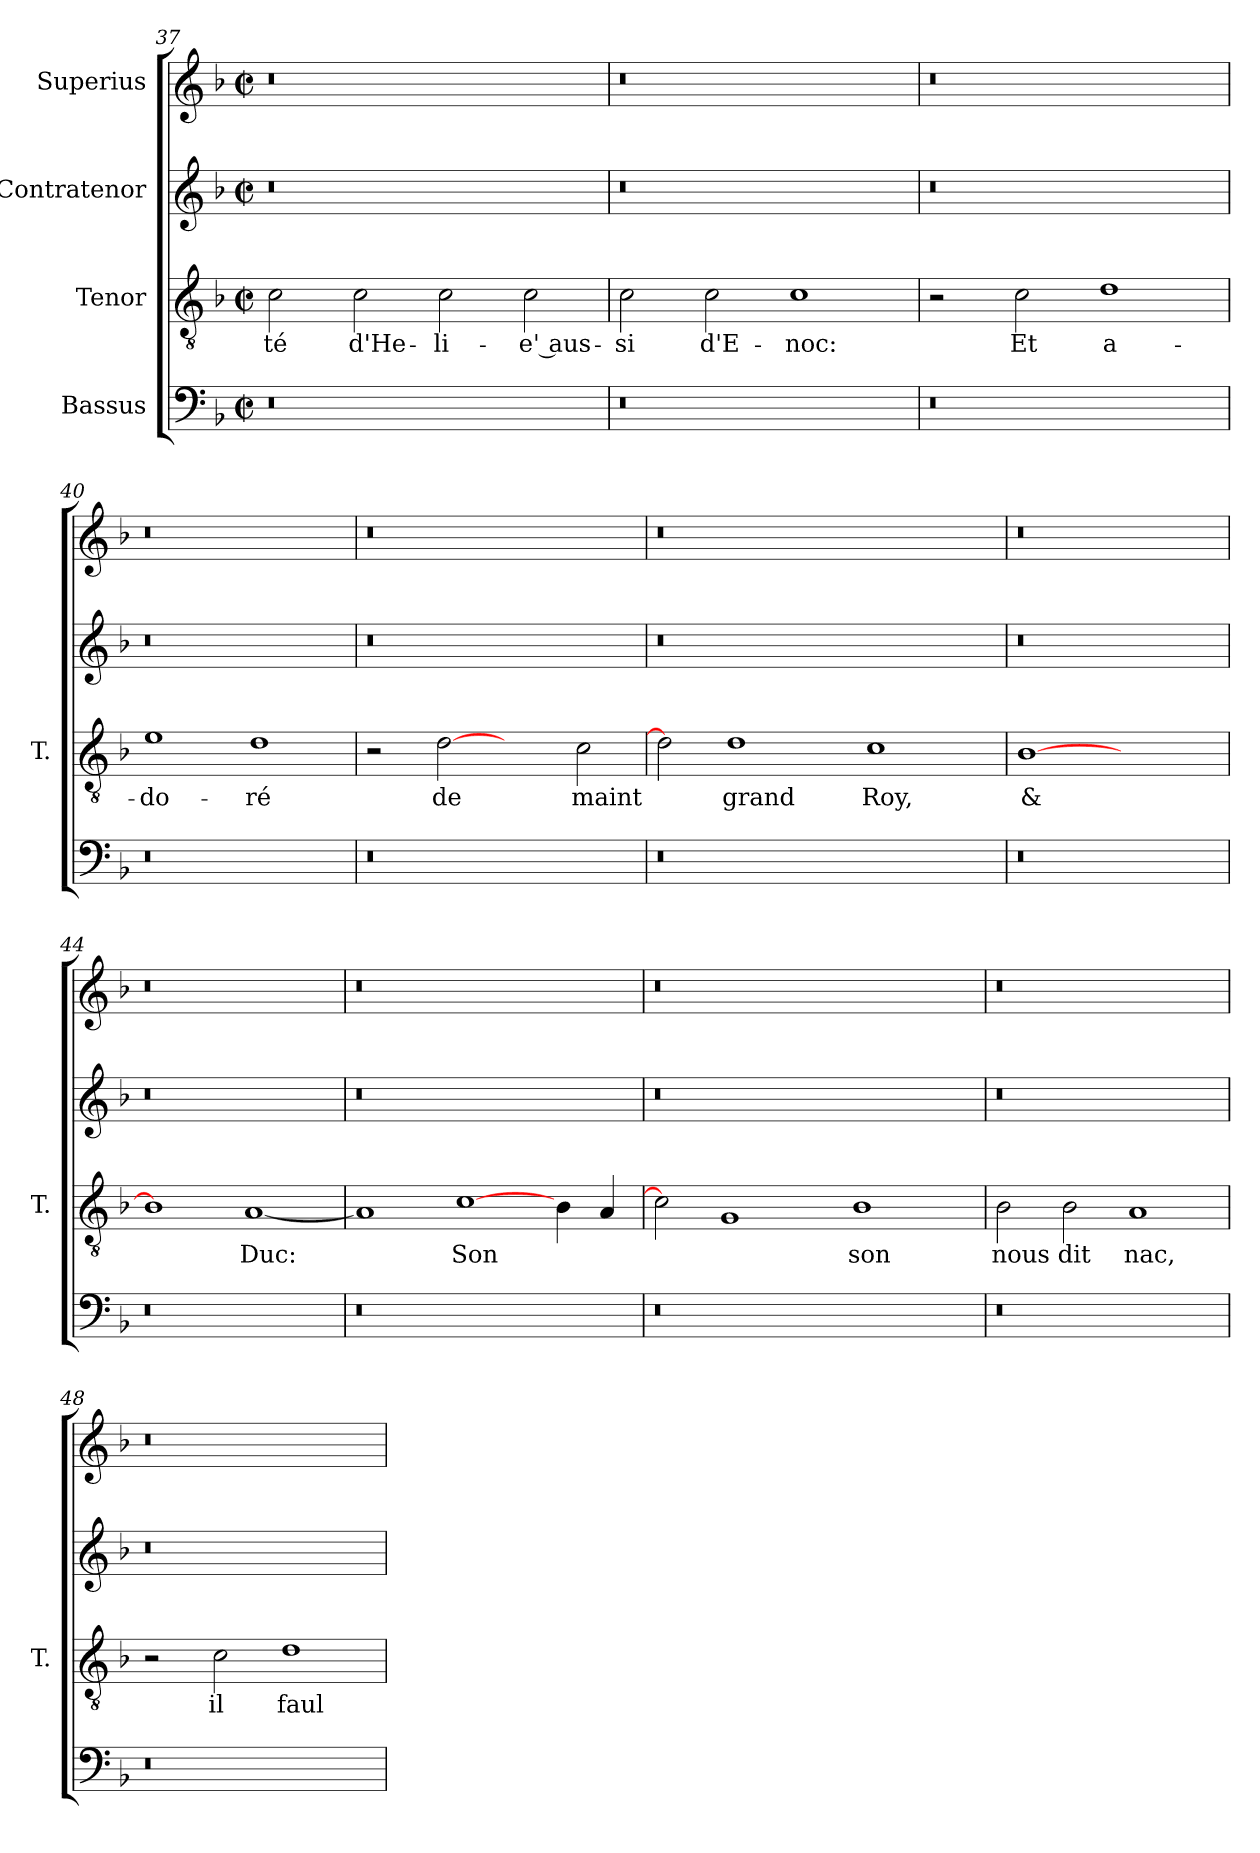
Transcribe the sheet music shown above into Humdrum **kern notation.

**kern	**kern	**text	**kern	**kern
*part4	*part3	*part3	*part2	*part1
*staff4	*staff3	*staff3	*staff2	*staff1
*I"Bassus	*I"Tenor	*	*I"Contratenor	*I"Superius
*	*I'T.	*	*	*
*clefF4	*clefGv2	*	*clefG2	*clefG2
*k[b-]	*k[b-]	*	*k[b-]	*k[b-]
*F:	*F:	*	*F:	*F:
*M2/2	*M2/2	*	*M2/2	*M2/2
*met(c|)	*met(c|)	*	*met(c|)	*met(c|)
=37	=37	=37	=37	=37
!LO:N:vis=0	!	!	!LO:N:vis=0	!LO:N:vis=0
1r	2c\	-té	1r	1r
.	2c\	d'He-	.	.
1ryy	2c\	-li-	1ryy	1ryy
.	2c\	-e' aus-	.	.
=38	=38	=38	=38	=38
!LO:N:vis=0	!	!	!LO:N:vis=0	!LO:N:vis=0
1r	2c\	-si	1r	1r
.	2c\	d'E-	.	.
1ryy	1c\	-noc:	1ryy	1ryy
=39	=39	=39	=39	=39
!LO:N:vis=0	!	!	!LO:N:vis=0	!LO:N:vis=0
1r	2r	.	1r	1r
.	2c\	Et	.	.
1ryy	1d\	a-	1ryy	1ryy
=40	=40	=40	=40	=40
!LO:N:vis=0	!	!	!LO:N:vis=0	!LO:N:vis=0
1r	1e\	-do-	1r	1r
1ryy	1d\	-ré	1ryy	1ryy
=41	=41	=41	=41	=41
!LO:N:vis=0	!	!	!LO:N:vis=0	!LO:N:vis=0
1r	2r	.	1r	1r
.	[2d\	de	.	.
1ryy	2ryy	.	1ryy	1ryy
.	2c\	maint	.	.
!!LO:LB:g=z
=42	=42	=42	=42	=42
!LO:N:vis=0	!	!	!LO:N:vis=0	!LO:N:vis=0
1r	2d\]	.	1r	1r
.	1d\	grand	.	.
1ryy	.	.	1ryy	1ryy
.	1c\	Roy,	.	.
2ryy	.	.	2ryy	2ryy
=43	=43	=43	=43	=43
!LO:N:vis=0	!	!	!LO:N:vis=0	!LO:N:vis=0
1r	[1B-\	&	1r	1r
1ryy	1ryy	.	1ryy	1ryy
=44	=44	=44	=44	=44
!LO:N:vis=0	!	!	!LO:N:vis=0	!LO:N:vis=0
1r	1B-\]	.	1r	1r
1ryy	[1A/	Duc:	1ryy	1ryy
=45	=45	=45	=45	=45
!LO:N:vis=0	!	!	!LO:N:vis=0	!LO:N:vis=0
1r	1A/]	.	1r	1r
1ryy	[1c\	Son	1ryy	1ryy
2ryy	4B-\	.	2ryy	2ryy
.	4A/	.	.	.
=46	=46	=46	=46	=46
!LO:N:vis=0	!	!	!LO:N:vis=0	!LO:N:vis=0
1r	2c\]	.	1r	1r
.	1G/	.	.	.
1ryy	.	.	1ryy	1ryy
.	1B-\	son	.	.
2ryy	.	.	2ryy	2ryy
=47	=47	=47	=47	=47
!LO:N:vis=0	!	!	!LO:N:vis=0	!LO:N:vis=0
1r	2B-\	nous	1r	1r
.	2B-\	dit	.	.
1ryy	1A/	nac,	1ryy	1ryy
!!LO:LB:g=z
=48	=48	=48	=48	=48
!LO:N:vis=0	!	!	!LO:N:vis=0	!LO:N:vis=0
1r	2r	.	1r	1r
.	2c\	il	.	.
1ryy	1d\	faul-	1ryy	1ryy
=	=	=	=	=
*-	*-	*-	*-	*-
